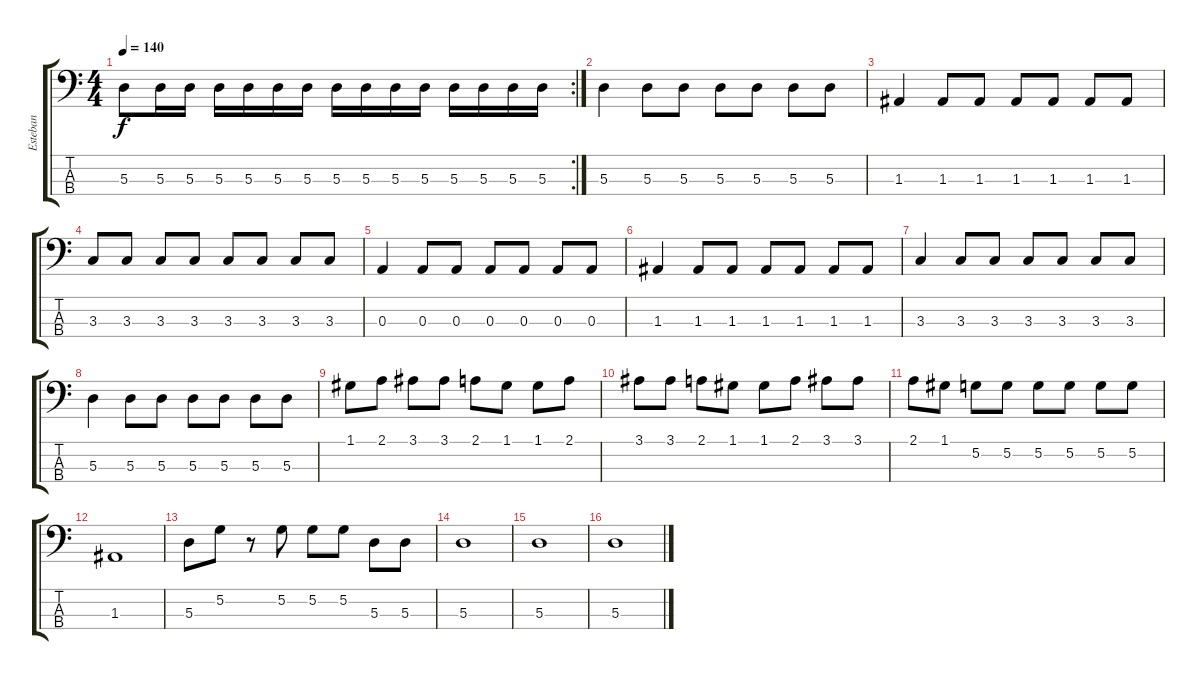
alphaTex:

\track ("Esteban" "Esteban") {instrument electricbassfinger}
\staff {score tabs}
\tuning (G2 D2 A1 E1) {hide}
\rc 2
\ts (4 4)
\tempo 140
\clef f4
\ks c
5.3.8{dy f} 5.3.16 5.3.16 5.3.16 5.3.16 5.3.16 5.3.16 5.3.16 5.3.16 5.3.16 5.3.16 5.3.16 5.3.16 5.3.16 5.3.16 |
5.3.4 5.3.8 5.3.8 5.3.8 5.3.8 5.3.8 5.3.8 |
1.3.4 1.3.8 1.3.8 1.3.8 1.3.8 1.3.8 1.3.8 |
3.3.8 3.3.8 3.3.8 3.3.8 3.3.8 3.3.8 3.3.8 3.3.8 |
0.3.4 0.3.8 0.3.8 0.3.8 0.3.8 0.3.8 0.3.8 |
1.3.4 1.3.8 1.3.8 1.3.8 1.3.8 1.3.8 1.3.8 |
3.3.4 3.3.8 3.3.8 3.3.8 3.3.8 3.3.8 3.3.8 |
5.3.4 5.3.8 5.3.8 5.3.8 5.3.8 5.3.8 5.3.8 |
1.1.8 2.1.8 3.1.8 3.1.8 2.1.8 1.1.8 1.1.8 2.1.8 |
3.1.8 3.1.8 2.1.8 1.1.8 1.1.8 2.1.8 3.1.8 3.1.8 |
2.1.8 1.1.8 5.2.8 5.2.8 5.2.8 5.2.8 5.2.8 5.2.8 |
1.3.1 |
5.3.8 5.2.8 r.8 5.2.8 5.2.8 5.2.8 5.3.8 5.3.8 |
5.3.1 |
5.3.1 |
5.3.1
